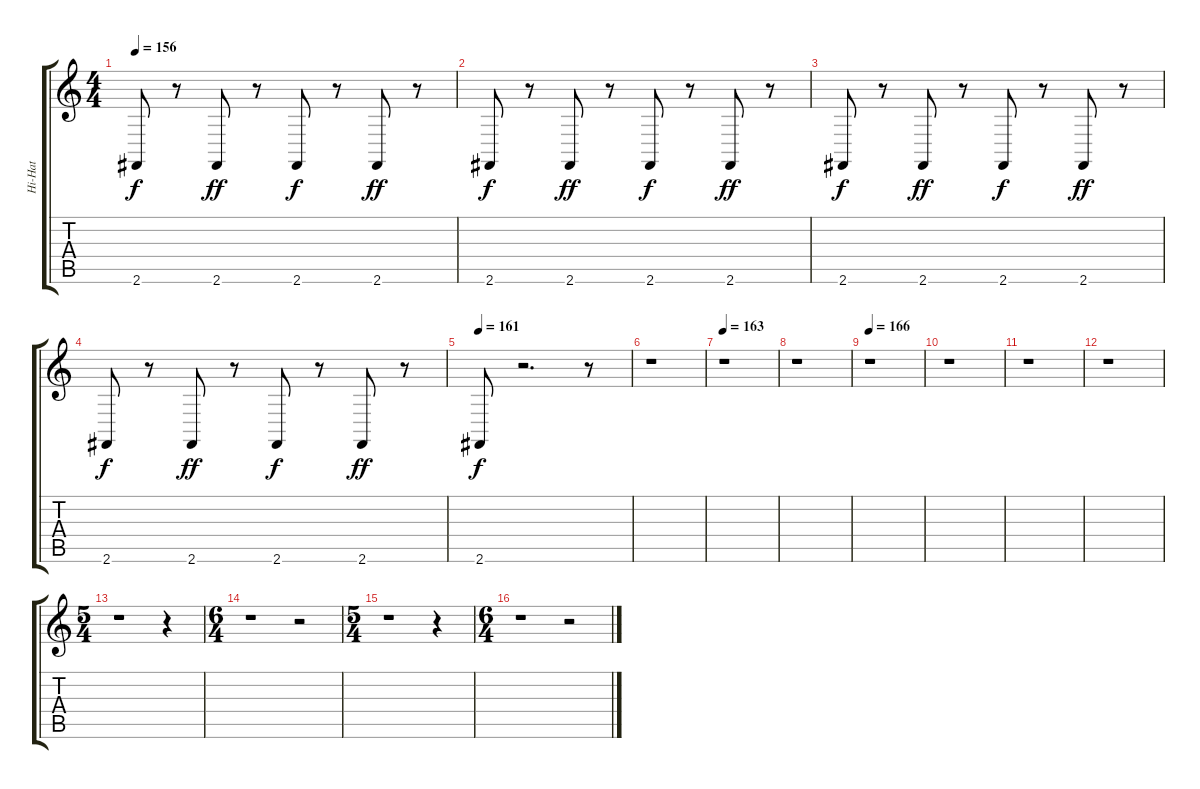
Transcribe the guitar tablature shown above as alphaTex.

\track ("Hi-Hat" "Hi-Hat") {instrument acousticgrandpiano}
\staff {score tabs}
\tuning (E4 B3 G3 D3 A2 E2) {hide}
\ts (4 4)
\tempo 156
\clef g2
\ks c
2.6.8{dy f} r.8 2.6.8{dy ff} r.8 2.6.8{dy f} r.8 2.6.8{dy ff} r.8 |
2.6.8{dy f} r.8 2.6.8{dy ff} r.8 2.6.8{dy f} r.8 2.6.8{dy ff} r.8 |
2.6.8{dy f} r.8 2.6.8{dy ff} r.8 2.6.8{dy f} r.8 2.6.8{dy ff} r.8 |
2.6.8{dy f} r.8 2.6.8{dy ff} r.8 2.6.8{dy f} r.8 2.6.8{dy ff} r.8 |
\tempo 161
2.6.8{dy f} r.2{d} r.8 |
r.1 |
\tempo 163
r.1 |
r.1 |
\tempo 166
r.1 |
r.1 |
r.1 |
r.1 |
\ts (5 4)
r.1 r.4 |
\ts (6 4)
r.1 r.2 |
\ts (5 4)
r.1 r.4 |
\ts (6 4)
r.1 r.2
